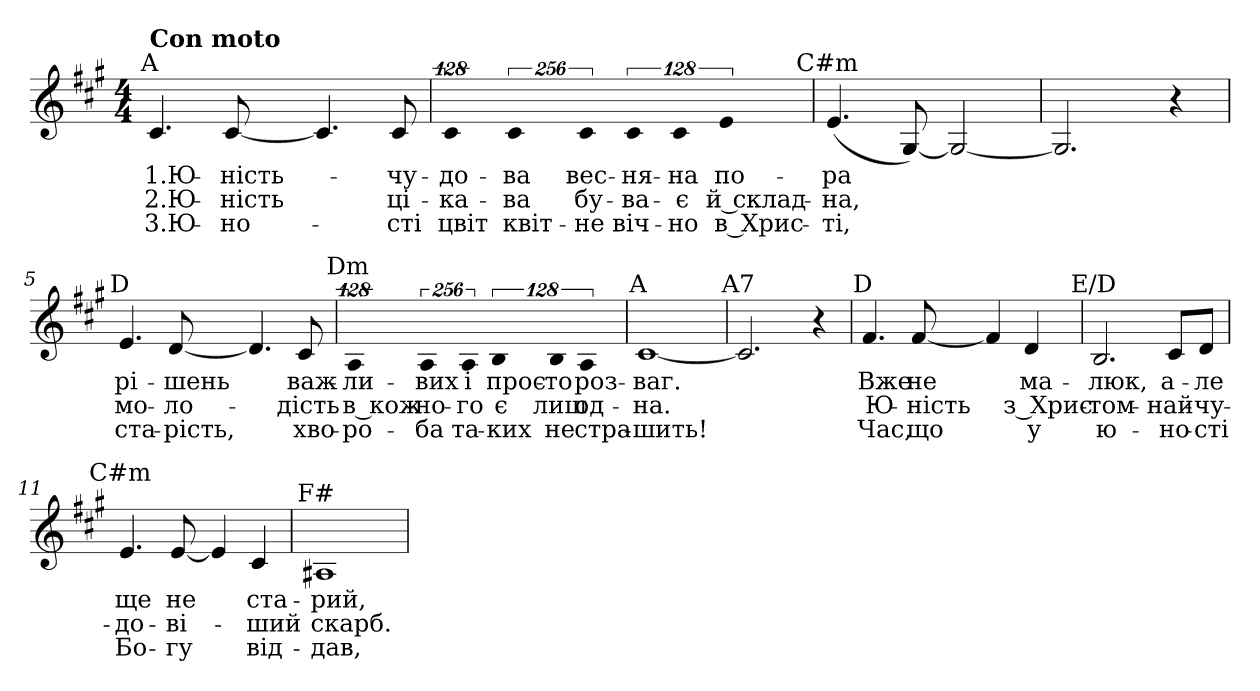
**kern	**text	**text	**text
*part1	*part1	*part1	*part1
*staff1	*staff1	*staff1	*staff1
!!LO:PB:g=z
*clefG2	*	*	*
*k[f#c#g#]	*	*	*
*A:	*	*	*
*M4/4	*	*	*
*MM120	*	*	*
=1	=1	=1	=1
!LO:TX:a:cj:t=A	!	!	!
!LO:TX:a:B:t=Con moto	!	!	!
!	!LO:LY:b:color=#000000	!LO:LY:b:color=#000000	!LO:LY:b:color=#000000
4.c#i/	1.Ю-	2.Ю-	3.Ю-
!	!LO:LY:b:color=#000000	!LO:LY:b:color=#000000	!LO:LY:b:color=#000000
[<8c#i/	-ність-	-ність	-но-
4.c#i/]	.	.	.
!	!LO:LY:b:color=#000000	!LO:LY:b:color=#000000	!LO:LY:b:color=#000000
8c#i/	-чу-	ці-	-сті
=2	=2	=2	=2
!LO:N:vis=4	!	!	!
!	!LO:LY:b:color=#000000	!LO:LY:b:color=#000000	!LO:LY:b:color=#000000
512%85c#i/	-до-	-ка-	цвіт
!LO:N:vis=4	!	!	!
!	!LO:LY:b:color=#000000	!LO:LY:b:color=#000000	!LO:LY:b:color=#000000
1024%171c#i/	-ва	-ва	квіт-
!LO:N:vis=4	!	!	!
!	!LO:LY:b:color=#000000	!LO:LY:b:color=#000000	!LO:LY:b:color=#000000
1024%171c#i/	вес-	бу-	-не
!LO:N:vis=4	!	!	!
!	!LO:LY:b:color=#000000	!LO:LY:b:color=#000000	!LO:LY:b:color=#000000
512%85c#i/	-ня-	-ва-	віч-
!LO:N:vis=4	!	!	!
!	!LO:LY:b:color=#000000	!LO:LY:b:color=#000000	!LO:LY:b:color=#000000
1024%171c#i/	-на	-є	-но
!LO:N:vis=4	!	!	!
!	!LO:LY:b:color=#000000	!LO:LY:b:color=#000000	!LO:LY:b:color=#000000
1024%171ei/	по-	й склад-	в Хрис-
=3	=3	=3	=3
!LO:TX:a:cj:t=C#m	!	!	!
!	!LO:LY:b:color=#000000	!LO:LY:b:color=#000000	!LO:LY:b:color=#000000
(4.ei/	-ра	-на,	-ті,
[<8G#i/)	.	.	.
2G#i/_<	.	.	.
=4	=4	=4	=4
2.G#i/]	.	.	.
4r	.	.	.
=5	=5	=5	=5
!LO:TX:a:cj:t=D	!	!	!
!	!LO:LY:b:color=#000000	!LO:LY:b:color=#000000	!LO:LY:b:color=#000000
4.ei/	рі-	мо-	ста-
!	!LO:LY:b:color=#000000	!LO:LY:b:color=#000000	!LO:LY:b:color=#000000
[<8di/	-шень	-ло-	-рість,
4.di/]	.	.	.
!	!LO:LY:b:color=#000000	!LO:LY:b:color=#000000	!LO:LY:b:color=#000000
8c#i/	важ-	-дість	хво-
!!LO:LB:g=z
=6	=6	=6	=6
!LO:N:vis=4	!	!	!
!LO:TX:a:cj:t=Dm	!	!	!
!	!LO:LY:b:color=#000000	!LO:LY:b:color=#000000	!LO:LY:b:color=#000000
512%85Ai/	-ли-	в кож-	-ро-
!LO:N:vis=4	!	!	!
!	!LO:LY:b:color=#000000	!LO:LY:b:color=#000000	!LO:LY:b:color=#000000
1024%171Ai/	-вих	-но-	-ба
!LO:N:vis=4	!	!	!
!	!LO:LY:b:color=#000000	!LO:LY:b:color=#000000	!LO:LY:b:color=#000000
1024%171Ai/	і	-го	та-
!LO:N:vis=4	!	!	!
!	!LO:LY:b:color=#000000	!LO:LY:b:color=#000000	!LO:LY:b:color=#000000
512%85Bi/	прос-	є	-ких
!LO:N:vis=4	!	!	!
!	!LO:LY:b:color=#000000	!LO:LY:b:color=#000000	!LO:LY:b:color=#000000
1024%171Bi/	-то	лиш	не
!LO:N:vis=4	!	!	!
!	!LO:LY:b:color=#000000	!LO:LY:b:color=#000000	!LO:LY:b:color=#000000
1024%171Ai/	роз-	од-	стра-
=7	=7	=7	=7
!LO:TX:a:cj:t=A	!	!	!
!	!LO:LY:b:color=#000000	!LO:LY:b:color=#000000	!LO:LY:b:color=#000000
[<1c#i	-ваг.	-на.	-шить!
=8	=8	=8	=8
!LO:TX:a:cj:t=A7	!	!	!
2.c#i/]	.	.	.
4r	.	.	.
=9	=9	=9	=9
!LO:TX:a:cj:t=D	!	!	!
!	!LO:LY:b:color=#000000	!LO:LY:b:color=#000000	!LO:LY:b:color=#000000
4.f#i/	Вже	Ю-	Час,
!	!LO:LY:b:color=#000000	!LO:LY:b:color=#000000	!LO:LY:b:color=#000000
[<8f#i/	не	-ність	що
4f#i/]	.	.	.
!	!LO:LY:b:color=#000000	!LO:LY:b:color=#000000	!LO:LY:b:color=#000000
4di/	ма-	з Хрис-	у
=10	=10	=10	=10
!LO:TX:a:cj:t=E/D	!	!	!
!	!LO:LY:b:color=#000000	!LO:LY:b:color=#000000	!LO:LY:b:color=#000000
2.Bi/	-люк,	-том-	ю-
!	!LO:LY:b:color=#000000	!LO:LY:b:color=#000000	!LO:LY:b:color=#000000
8c#i/L	а-	-най-	-но-
!	!LO:LY:b:color=#000000	!LO:LY:b:color=#000000	!LO:LY:b:color=#000000
8di/J	-ле	-чу-	-сті
!!LO:LB:g=z
=11	=11	=11	=11
!LO:TX:a:cj:t=C#m	!	!	!
!	!LO:LY:b:color=#000000	!LO:LY:b:color=#000000	!LO:LY:b:color=#000000
4.ei/	ще	-до-	Бо-
!	!LO:LY:b:color=#000000	!LO:LY:b:color=#000000	!LO:LY:b:color=#000000
[<8ei/	не	-ві-	-гу
4ei/]	.	.	.
!	!LO:LY:b:color=#000000	!LO:LY:b:color=#000000	!LO:LY:b:color=#000000
4c#i/	ста-	-ший	від-
=12	=12	=12	=12
!LO:TX:a:cj:t=F#	!	!	!
!	!LO:LY:b:color=#000000	!LO:LY:b:color=#000000	!LO:LY:b:color=#000000
1A#Xi	-рий,	скарб.	-дав,
=	=	=	=
*-	*-	*-	*-
